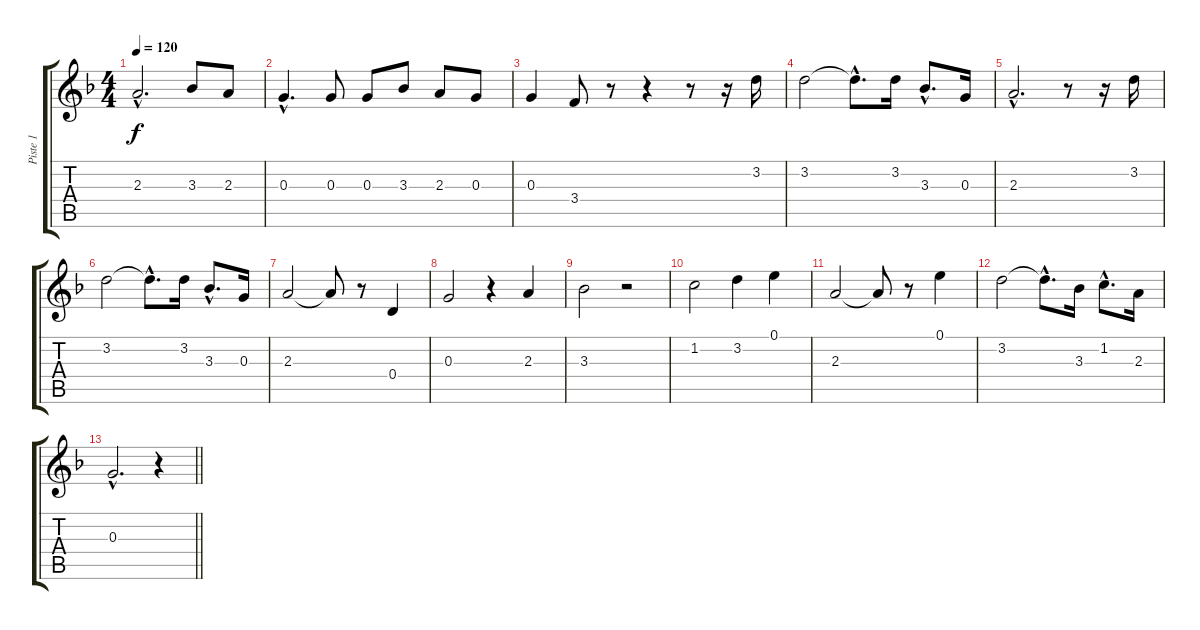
\track ("Piste 1" "Piste 1") {instrument distortionguitar}
\staff {score tabs}
\tuning (E4 B3 G3 D3 A2 E2) {hide}
\ts (4 4)
\tempo 120
\clef g2
\ks f
2.3{hac}.2{d dy f} 3.3.8 2.3.8 |
0.3{hac}.4{d} 0.3.8 0.3.8 3.3.8 2.3.8 0.3.8 |
0.3.4 3.4.8 r.8 r.4 r.8 r.16 3.2.16 |
3.2.2 3.2{hac t}.8{d} 3.2.16 3.3{hac}.8{d} 0.3.16 |
2.3{hac}.2{d} r.8 r.16 3.2.16 |
3.2.2 3.2{hac t}.8{d} 3.2.16 3.3{hac}.8{d} 0.3.16 |
2.3.2 2.3{t}.8 r.8 0.4.4 |
0.3.2 r.4 2.3.4 |
3.3.2 r.2 |
1.2.2 3.2.4 0.1.4 |
2.3.2 2.3{t}.8 r.8 0.1.4 |
3.2.2 3.2{hac t}.8{d} 3.3.16 1.2{hac}.8{d} 2.3.16 |
\barLineRight lightlight
0.3{hac}.2{d} r.4
